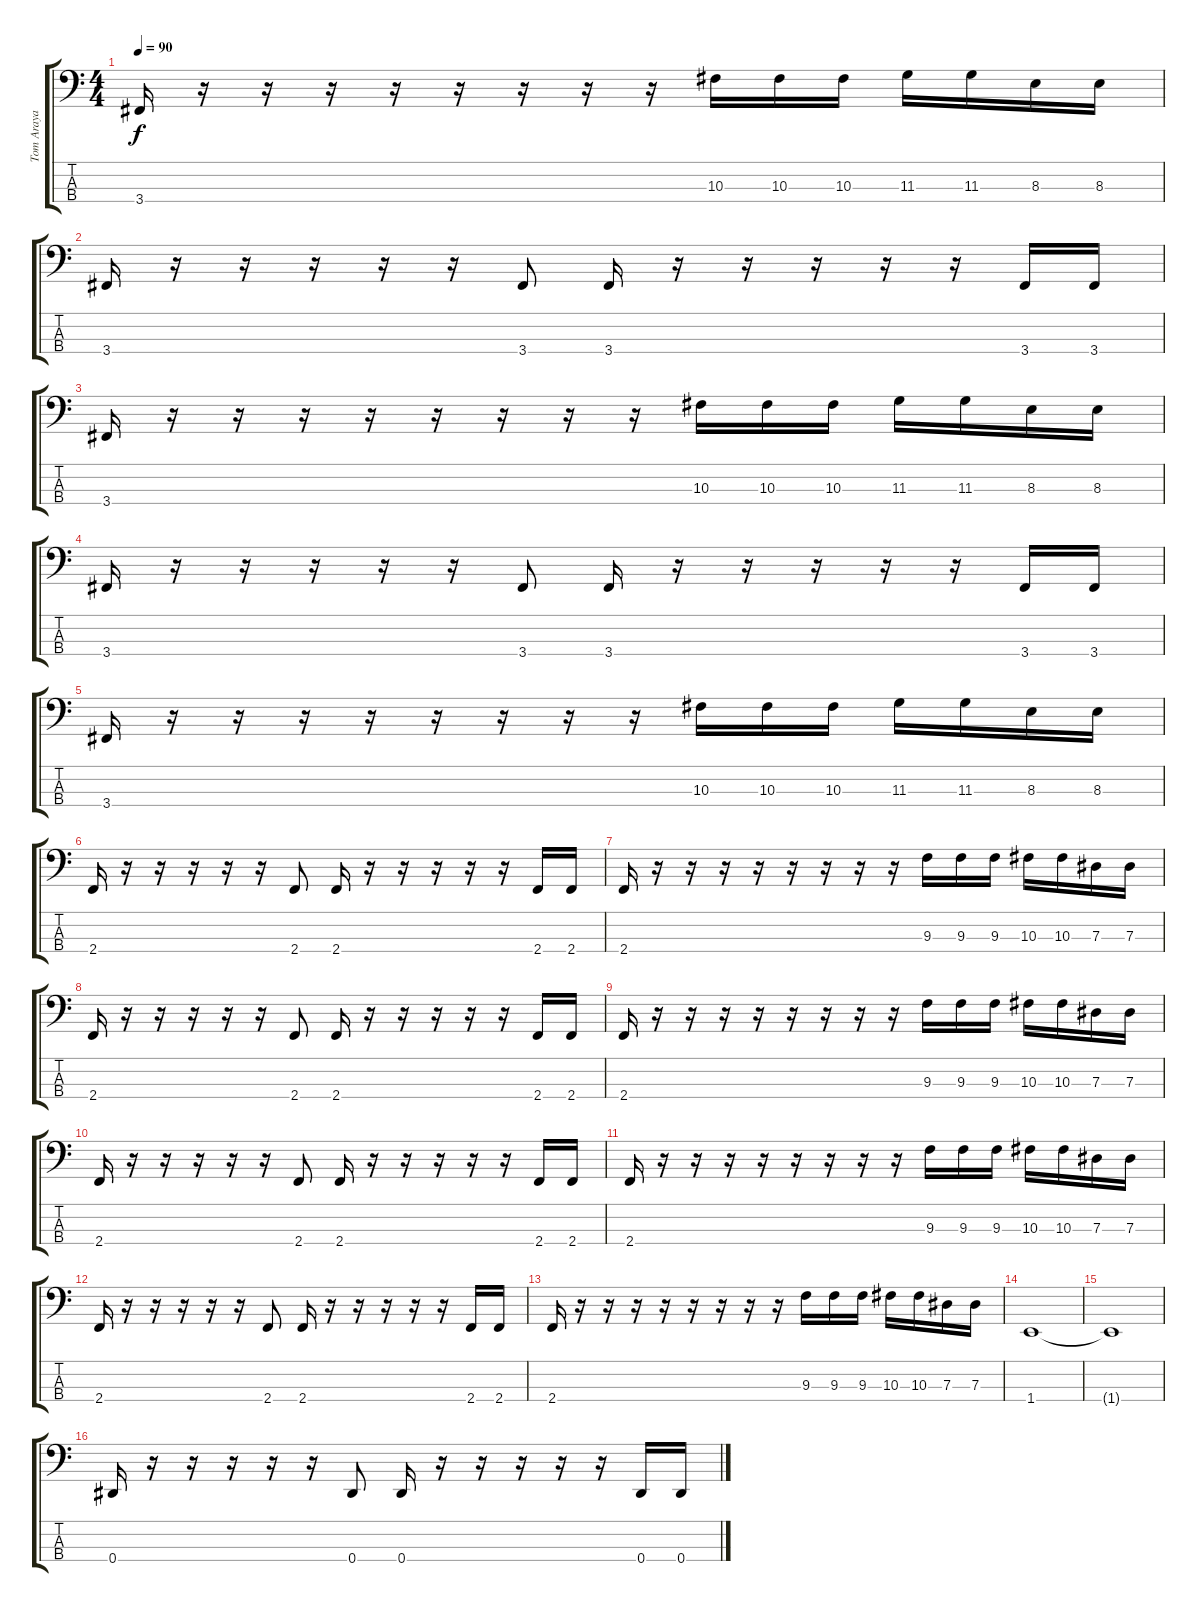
\track ("Tom Araya" "Tom Araya") {instrument electricbasspick}
\staff {score tabs}
\tuning (Gb2 Db2 Ab1 Eb1) {hide}
\ts (4 4)
\tempo 90
\clef f4
\ks c
3.4.16{dy f} r.16 r.16 r.16 r.16 r.16 r.16 r.16 r.16 10.3.16 10.3.16 10.3.16 11.3.16 11.3.16 8.3.16 8.3.16 |
3.4.16 r.16 r.16 r.16 r.16 r.16 3.4.8 3.4.16 r.16 r.16 r.16 r.16 r.16 3.4.16 3.4.16 |
3.4.16 r.16 r.16 r.16 r.16 r.16 r.16 r.16 r.16 10.3.16 10.3.16 10.3.16 11.3.16 11.3.16 8.3.16 8.3.16 |
3.4.16 r.16 r.16 r.16 r.16 r.16 3.4.8 3.4.16 r.16 r.16 r.16 r.16 r.16 3.4.16 3.4.16 |
3.4.16 r.16 r.16 r.16 r.16 r.16 r.16 r.16 r.16 10.3.16 10.3.16 10.3.16 11.3.16 11.3.16 8.3.16 8.3.16 |
2.4.16 r.16 r.16 r.16 r.16 r.16 2.4.8 2.4.16 r.16 r.16 r.16 r.16 r.16 2.4.16 2.4.16 |
2.4.16 r.16 r.16 r.16 r.16 r.16 r.16 r.16 r.16 9.3.16 9.3.16 9.3.16 10.3.16 10.3.16 7.3.16 7.3.16 |
2.4.16 r.16 r.16 r.16 r.16 r.16 2.4.8 2.4.16 r.16 r.16 r.16 r.16 r.16 2.4.16 2.4.16 |
2.4.16 r.16 r.16 r.16 r.16 r.16 r.16 r.16 r.16 9.3.16 9.3.16 9.3.16 10.3.16 10.3.16 7.3.16 7.3.16 |
2.4.16 r.16 r.16 r.16 r.16 r.16 2.4.8 2.4.16 r.16 r.16 r.16 r.16 r.16 2.4.16 2.4.16 |
2.4.16 r.16 r.16 r.16 r.16 r.16 r.16 r.16 r.16 9.3.16 9.3.16 9.3.16 10.3.16 10.3.16 7.3.16 7.3.16 |
2.4.16 r.16 r.16 r.16 r.16 r.16 2.4.8 2.4.16 r.16 r.16 r.16 r.16 r.16 2.4.16 2.4.16 |
2.4.16 r.16 r.16 r.16 r.16 r.16 r.16 r.16 r.16 9.3.16 9.3.16 9.3.16 10.3.16 10.3.16 7.3.16 7.3.16 |
1.4.1 |
1.4{t}.1 |
0.4.16 r.16 r.16 r.16 r.16 r.16 0.4.8 0.4.16 r.16 r.16 r.16 r.16 r.16 0.4.16 0.4.16
